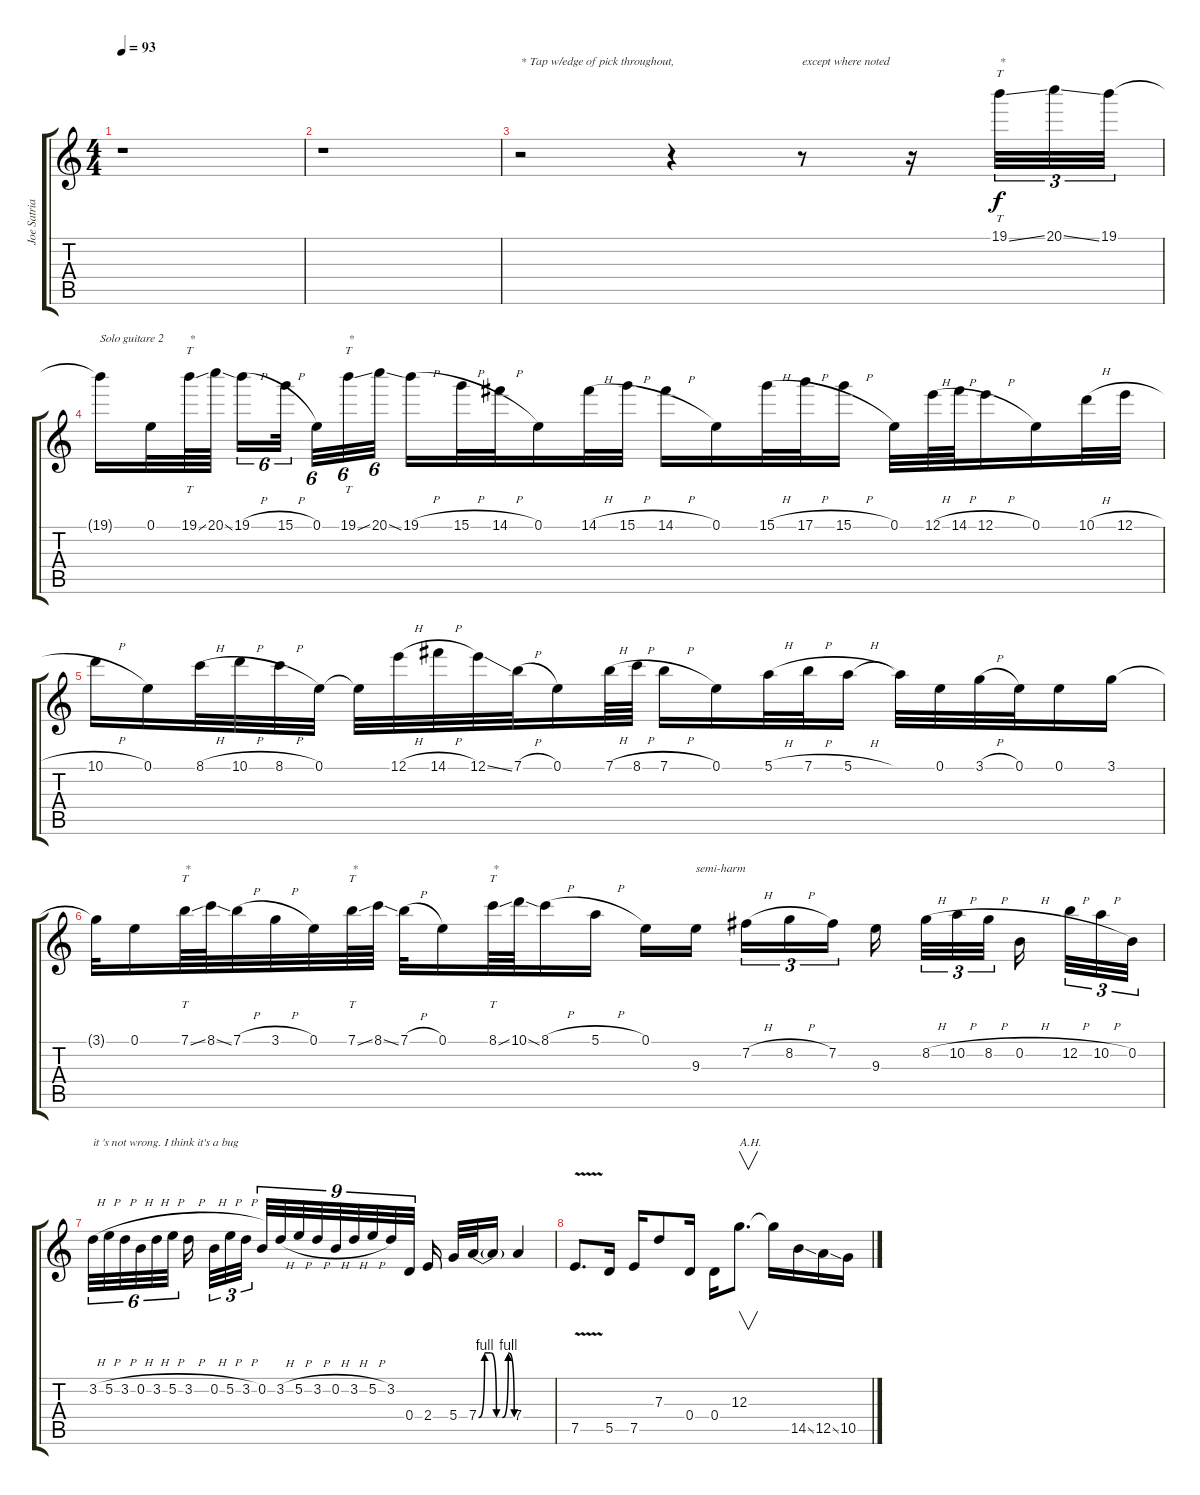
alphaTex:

\track ("Joe Satriani" "Joe Satria") {instrument distortionguitar}
\staff {score tabs}
\tuning (E4 B3 G3 D3 A2 E2) {hide}
\ts (4 4)
\tempo 93
\clef g2
\ks c
r.1{dy f} |
r.1 |
r.2{txt "* Tap w/edge of pick throughout,"} r.4 r.8{txt "except where noted"} r.16 19.1{ss}.32{tt tu (3 2) txt "*"} 20.1{ss}.32{tu (3 2)} 19.1.32{tu (3 2)} |
19.1{t}.16{txt "Solo guitare 2"} 0.1.32 19.1{ss}.64{tt txt "*"} 20.1{ss}.64 19.1{h}.16{tu (6 4)} 15.1{h}.32{tu (6 4)} 0.1.32{tu (6 4)} 19.1{ss}.32{tt tu (6 4) txt "*"} 20.1{ss}.32{tu (6 4)} 19.1{h}.16 15.1{h}.32 14.1{h}.32 0.1.16 14.1{h}.32 15.1{h}.32 14.1{h}.16 0.1.16 15.1{h}.32 17.1{h}.32 15.1{h}.16 0.1.32 12.1{h}.64 14.1{h}.64 12.1{h}.16 0.1.16 10.1{h}.32 12.1{h}.32 |
10.1{h}.16 0.1.16 8.1{h}.32 10.1{h}.32 8.1{h}.32 0.1.32 0.1{t}.32 12.1{h}.32 14.1{h}.32 12.1{ss}.32 7.1{h}.32 0.1.16 7.1{h}.64 8.1{h}.64 7.1{h}.16 0.1.16 5.1{h}.32 7.1{h}.32 5.1{h}.16 5.1{t}.32 0.1.32 3.1{h}.32 0.1.32 0.1.16 3.1.16 |
3.1{t}.32 0.1.16 7.1{ss}.64{tt txt "*"} 8.1{ss}.64 7.1{h}.32 3.1{h}.32 0.1.32 7.1{ss}.64{tt txt "*"} 8.1{ss}.64 7.1{h}.32 0.1.16 8.1{ss}.64{tt txt "*"} 10.1{ss}.64 8.1{h}.16 5.1{h}.16 0.1.16 9.3.16{txt "semi-harm"} 7.2{h}.16{tu (3 2)} 8.2{h}.16{tu (3 2)} 7.2.16{tu (3 2)} 9.3.16 8.2{h}.32{tu (3 2)} 10.2{h}.32{tu (3 2)} 8.2{h}.32{tu (3 2)} 0.2{h}.16 12.2{h}.32{tu (3 2)} 10.2{h}.32{tu (3 2)} 0.2.32{tu (3 2)} |
3.2{h}.32{tu (6 4) txt "it 's not wrong. I think it's a bug"} 5.2{h}.32{tu (6 4)} 3.2{h}.32{tu (6 4)} 0.2{h}.32{tu (6 4)} 3.2{h}.32{tu (6 4)} 5.2{h}.32{tu (6 4)} 3.2{h}.16 0.2{h}.32{tu (3 2)} 5.2{h}.32{tu (3 2)} 3.2{h}.32{tu (3 2)} 0.2.32{tu (9 8)} 3.2{h}.32{tu (9 8)} 5.2{h}.32{tu (9 8)} 3.2{h}.32{tu (9 8)} 0.2{h}.32{tu (9 8)} 3.2{h}.32{tu (9 8)} 5.2{h}.32{tu (9 8)} 3.2.32{tu (9 8)} 0.4.32{tu (9 8)} 2.4.16 5.4.32 7.4{be (custom 0 0 10 4 20 4 30 0 40 0 50 4 60 0)}.32 7.4{t}.16 7.4.4 |
7.5{v}.8{d} 5.5.16 7.5.16 7.3.8 0.4.16 0.4.16 12.3.8{v d txt "A.H."} 12.3{t}.16 14.5{ss}.16 12.5{ss}.16 10.5{ss}.16
